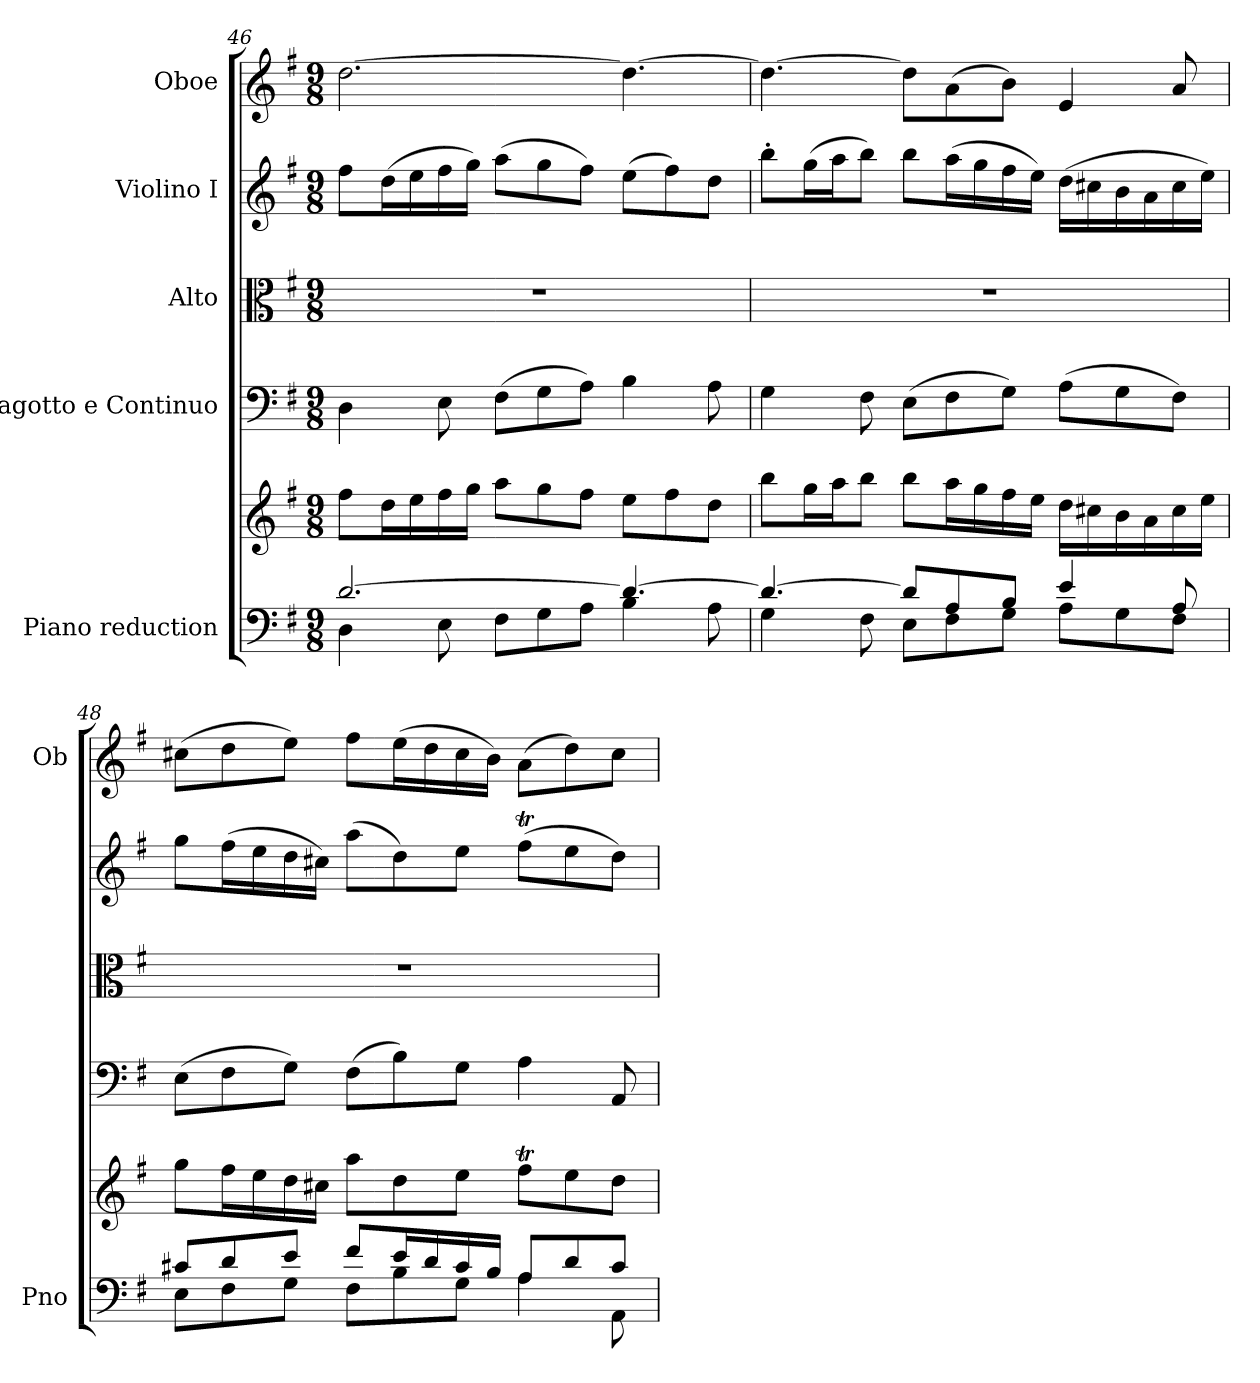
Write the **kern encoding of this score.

**kern	**kern	**kern	**kern	**kern	**kern
*part5	*part5	*part4	*part3	*part2	*part1
*staff6	*staff5	*staff4	*staff3	*staff2	*staff1
*I"Piano reduction	*	*I"Fagotto e Continuo	*I"Alto	*I"Violino I	*I"Oboe
*I'Pno	*	*	*	*	*I'Ob
*clefF4	*clefG2	*clefF4	*clefC3	*clefG2	*clefG2
*k[f#]	*k[f#]	*k[f#]	*k[f#]	*k[f#]	*k[f#]
*M9/8	*M9/8	*M9/8	*M9/8	*M9/8	*M9/8
=46	=46	=46	=46	=46	=46
*^	*	*	*	*	*
[2.d/	4D\	8ff#\L	4D\	8%9r	8ff#\L	[2.dd\
.	.	16dd\L	.	.	(>16dd\L	.
.	.	16ee\	.	.	16ee\	.
.	8E\	16ff#\	8E\	.	16ff#\	.
.	.	16gg\JJ	.	.	16gg\JJ)	.
.	8F#\L	8aa\L	(>8F#\L	.	(>8aa\L	.
.	8G\	8gg\	8G\	.	8gg\	.
.	8A\J	8ff#\J	8A\J)	.	8ff#\J)	.
4.d/_	4B\	8ee\L	4B\	.	(>8ee\L	4.dd\_
.	.	8ff#\	.	.	8ff#\)	.
.	8A\	8dd\J	8A\	.	8dd\J	.
!!LO:PB:g=z
=47	=47	=47	=47	=47	=47	=47
4.d/_	4G\	8bb\L	4G\	8%9r	8bb'\L	4.dd\_
.	.	16gg\L	.	.	(>16gg\L	.
.	.	16aa\J	.	.	16aa\J	.
.	8F#\	8bb\J	8F#\	.	8bb\J)	.
8d/L]	8E\L	8bb\L	(>8E\L	.	8bb\L	8dd\L]
8A/	8F#\	16aa\L	8F#\	.	(>16aa\L	(>8a\
.	.	16gg\	.	.	16gg\	.
8B/J	8G\J	16ff#\	8G\J)	.	16ff#\	8b\J)
.	.	16ee\JJ	.	.	16ee\JJ)	.
4e/	8A\L	16dd\LL	(>8A\L	.	(>16dd\LL	4e/
.	.	16cc#X\	.	.	16cc#X\	.
.	8G\	16b\	8G\	.	16b\	.
.	.	16a\	.	.	16a\	.
8A/	8F#\J	16cc#\	8F#\J)	.	16cc#\	8a/
.	.	16ee\JJ	.	.	16ee\JJ)	.
=48	=48	=48	=48	=48	=48	=48
8c#X/L	8E\L	8gg\L	(>8E\L	8%9r	8gg\L	(>8cc#X\L
8d/	8F#\	16ff#\L	8F#\	.	(>16ff#\L	8dd\
.	.	16ee\	.	.	16ee\	.
8e/J	8G\J	16dd\	8G\J)	.	16dd\	8ee\J)
.	.	16cc#X\JJ	.	.	16cc#X\JJ)	.
8f#/L	8F#\L	8aa\L	(>8F#\L	.	(>8aa\L	8ff#\L
16e/L	8B\	8dd\	8B\)	.	8dd\)	(>16ee\L
16d/	.	.	.	.	.	16dd\
16c#/	8G\J	8ee\J	8G\J	.	8ee\J	16cc#\
16B/JJ	.	.	.	.	.	16b\JJ)
8A/L	4A\	8ff#t\L	4A\	.	(>8ff#t\L	(>8a\L
8d/	.	8ee\	.	.	8ee\	8dd\)
8c#/J	8AA\	8dd\J	8AA/	.	8dd\J)	8cc#\J
*v	*v	*	*	*	*	*
=	=	=	=	=	=
*-	*-	*-	*-	*-	*-
